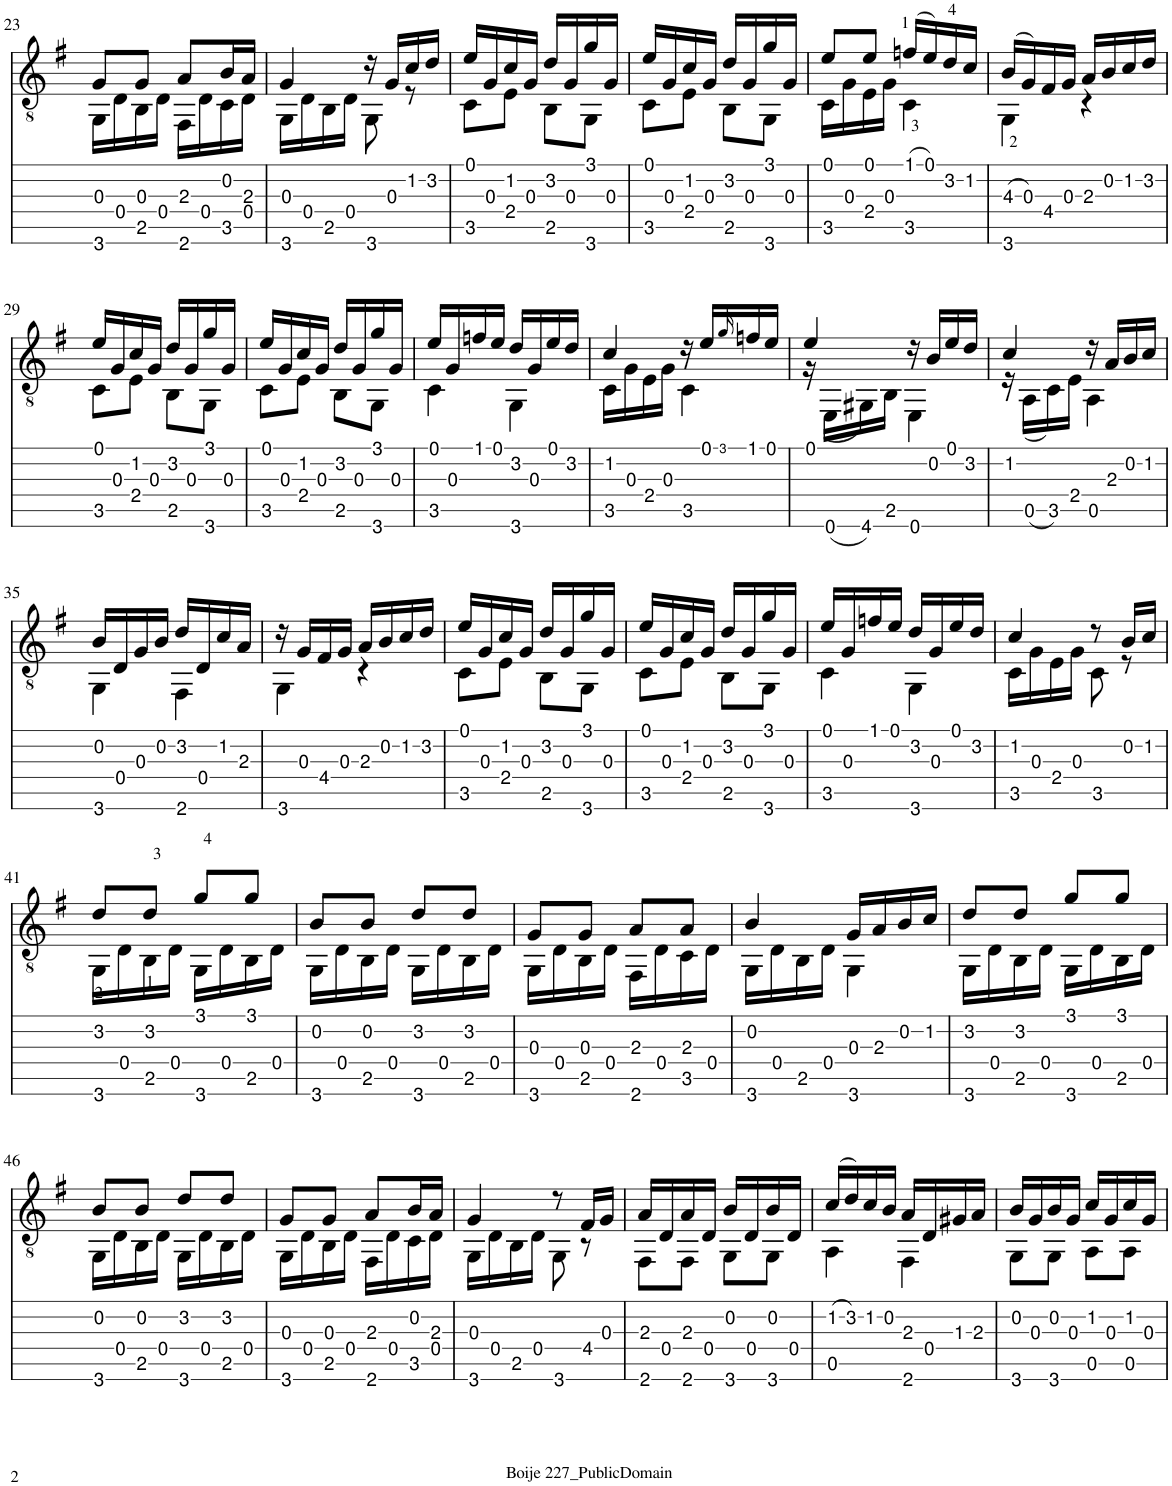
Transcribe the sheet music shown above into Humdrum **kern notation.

**kern	**kern
*part1	*part1
*staff2	*staff1
*I"Guitar	*
*I'Guit.	*
!!LO:PB:g=z
*	*clefGv2
*k[f#]	*k[f#]
*M2/4	*M2/4
=23	=23
*^	*^
8GL	16GGLL	8G/L	16GG\LL
.	16DJ	.	16D\
8GJ	16BBL	8G/J	16BB\
.	16DJJ	.	16D\JJ
8AL	16FF#LL	8A/L	16FF#\LL
.	16DJ	.	16D\
16BL	16CL	16B/L	16C\
16AJJ	16DJJ	16A/JJ	16D\JJ
=24	=24	=24	=24
4G	16GGLL	4G/	16GG\LL
.	16DJ	.	16D\
.	16BBL	.	16BB\
.	16DJJ	.	16D\JJ
16r	8GG	16r	8GG\
16GLL	.	16G/LL	.
16c	8r	16c/	8r
16dJJ	.	16d/JJ	.
=25	=25	=25	=25
16eLL	8CL	16e/LL	8C\L
16GJ	.	16G/	.
16cL	8EJ	16c/	8E\J
16GJJ	.	16G/JJ	.
16dLL	8BBL	16d/LL	8BB\L
16GJ	.	16G/	.
16gL	8GGJ	16g/	8GG\J
16GJJ	.	16G/JJ	.
=26	=26	=26	=26
16eLL	8CL	16e/LL	8C\L
16GJ	.	16G/	.
16cL	8EJ	16c/	8E\J
16GJJ	.	16G/JJ	.
16dLL	8BBL	16d/LL	8BB\L
16GJ	.	16G/	.
16gL	8GGJ	16g/	8GG\J
16GJJ	.	16G/JJ	.
=27	=27	=27	=27
8eL	16CLL	8e/L	16C\LL
.	16GJ	.	16G\
8eJ	16EL	8e/J	16E\
.	16GJJ	.	16G\JJ
16fLL	4C	(16fn/LL	4C\
16eJ	.	16e/)	.
16dL	.	16d/	.
16cJJ	.	16c/JJ	.
=28	=28	=28	=28
16BLL	4GG	(16B/LL	4GG\
16GJ	.	16G/)	.
16F#L	.	16F#/	.
16GJJ	.	16G/JJ	.
16ALL	4r	16A/LL	4r
16BJ	.	16B/	.
16cL	.	16c/	.
16dJJ	.	16d/JJ	.
!!LO:LB:g=z	!!
=29	=29	=29	=29
16eLL	8CL	16e/LL	8C\L
16GJ	.	16G/	.
16cL	8EJ	16c/	8E\J
16GJJ	.	16G/JJ	.
16dLL	8BBL	16d/LL	8BB\L
16GJ	.	16G/	.
16gL	8GGJ	16g/	8GG\J
16GJJ	.	16G/JJ	.
=30	=30	=30	=30
16eLL	8CL	16e/LL	8C\L
16GJ	.	16G/	.
16cL	8EJ	16c/	8E\J
16GJJ	.	16G/JJ	.
16dLL	8BBL	16d/LL	8BB\L
16GJ	.	16G/	.
16gL	8GGJ	16g/	8GG\J
16GJJ	.	16G/JJ	.
=31	=31	=31	=31
16eLL	4C	16e/LL	4C\
16GJ	.	16G/	.
16fL	.	16fn/	.
16eJJ	.	16e/JJ	.
16dLL	4GG	16d/LL	4GG\
16GJ	.	16G/	.
16eL	.	16e/	.
16dJJ	.	16d/JJ	.
=32	=32	=32	=32
4c	16CLL	4c/	16C\LL
.	16GJ	.	16G\
.	16EL	.	16E\
.	16GJJ	.	16G\JJ
16r	4C	16r	4C\
16eLL	.	16e/LL	.
qg	.	16qg/	.
16f	.	16fn/	.
16eJJ	.	16e/JJ	.
=33	=33	=33	=33
4e	16r	4e/	16r
.	16EELL	.	(16EE\LL
.	16GG#	.	16GG#X\)
.	16BBJJ	.	16BB\JJ
16r	4EE	16r	4EE\
16BLL	.	16B/LL	.
16e	.	16e/	.
16dJJ	.	16d/JJ	.
=34	=34	=34	=34
4c	16r	4c/	16r
.	16AALL	.	(16AA\LL
.	16C	.	16C\)
.	16EJJ	.	16E\JJ
16r	4AA	16r	4AA\
16ALL	.	16A/LL	.
16B	.	16B/	.
16cJJ	.	16c/JJ	.
!!LO:LB:g=z	!!
=35	=35	=35	=35
16BLL	4GG	16B/LL	4GG\
16DJ	.	16D/	.
16GL	.	16G/	.
16BJJ	.	16B/JJ	.
16dLL	4FF#	16d/LL	4FF#\
16DJ	.	16D/	.
16cL	.	16c/	.
16AJJ	.	16A/JJ	.
=36	=36	=36	=36
16r	4GG	16r	4GG\
16GLL	.	16G/LL	.
16F#	.	16F#/	.
16GJJ	.	16G/JJ	.
16ALL	4r	16A/LL	4r
16BJ	.	16B/	.
16cL	.	16c/	.
16dJJ	.	16d/JJ	.
=37	=37	=37	=37
16eLL	8CL	16e/LL	8C\L
16GJ	.	16G/	.
16cL	8EJ	16c/	8E\J
16GJJ	.	16G/JJ	.
16dLL	8BBL	16d/LL	8BB\L
16GJ	.	16G/	.
16gL	8GGJ	16g/	8GG\J
16GJJ	.	16G/JJ	.
=38	=38	=38	=38
16eLL	8CL	16e/LL	8C\L
16GJ	.	16G/	.
16cL	8EJ	16c/	8E\J
16GJJ	.	16G/JJ	.
16dLL	8BBL	16d/LL	8BB\L
16GJ	.	16G/	.
16gL	8GGJ	16g/	8GG\J
16GJJ	.	16G/JJ	.
=39	=39	=39	=39
16eLL	4C	16e/LL	4C\
16GJ	.	16G/	.
16fL	.	16fn/	.
16eJJ	.	16e/JJ	.
16dLL	4GG	16d/LL	4GG\
16GJ	.	16G/	.
16eL	.	16e/	.
16dJJ	.	16d/JJ	.
=40	=40	=40	=40
4c	16CLL	4c/	16C\LL
.	16GJ	.	16G\
.	16EL	.	16E\
.	16GJJ	.	16G\JJ
8r	8C	8r	8C\
16BLL	8r	16B/LL	8r
16cJJ	.	16c/JJ	.
!!LO:LB:g=z	!!
=41	=41	=41	=41
8dL	16GGLL	8d/L	16GG\LL
.	16DJ	.	16D\
8dJ	16BBL	8d/J	16BB\
.	16DJJ	.	16D\JJ
8gL	16GGLL	8g/L	16GG\LL
.	16DJ	.	16D\
8gJ	16BBL	8g/J	16BB\
.	16DJJ	.	16D\JJ
=42	=42	=42	=42
8BL	16GGLL	8B/L	16GG\LL
.	16DJ	.	16D\
8BJ	16BBL	8B/J	16BB\
.	16DJJ	.	16D\JJ
8dL	16GGLL	8d/L	16GG\LL
.	16DJ	.	16D\
8dJ	16BBL	8d/J	16BB\
.	16DJJ	.	16D\JJ
=43	=43	=43	=43
8GL	16GGLL	8G/L	16GG\LL
.	16DJ	.	16D\
8GJ	16BBL	8G/J	16BB\
.	16DJJ	.	16D\JJ
8AL	16FF#LL	8A/L	16FF#\LL
.	16DJ	.	16D\
8AJ	16CL	8A/J	16C\
.	16DJJ	.	16D\JJ
=44	=44	=44	=44
4B	16GGLL	4B/	16GG\LL
.	16DJ	.	16D\
.	16BBL	.	16BB\
.	16DJJ	.	16D\JJ
16GLL	4GG	16G/LL	4GG\
16AJ	.	16A/	.
16BL	.	16B/	.
16cJJ	.	16c/JJ	.
=45	=45	=45	=45
8dL	16GGLL	8d/L	16GG\LL
.	16DJ	.	16D\
8dJ	16BBL	8d/J	16BB\
.	16DJJ	.	16D\JJ
8gL	16GGLL	8g/L	16GG\LL
.	16DJ	.	16D\
8gJ	16BBL	8g/J	16BB\
.	16DJJ	.	16D\JJ
!!LO:LB:g=z	!!
=46	=46	=46	=46
8BL	16GGLL	8B/L	16GG\LL
.	16DJ	.	16D\
8BJ	16BBL	8B/J	16BB\
.	16DJJ	.	16D\JJ
8dL	16GGLL	8d/L	16GG\LL
.	16DJ	.	16D\
8dJ	16BBL	8d/J	16BB\
.	16DJJ	.	16D\JJ
=47	=47	=47	=47
8GL	16GGLL	8G/L	16GG\LL
.	16DJ	.	16D\
8GJ	16BBL	8G/J	16BB\
.	16DJJ	.	16D\JJ
8AL	16FF#LL	8A/L	16FF#\LL
.	16DJ	.	16D\
16BL	16CL	16B/L	16C\
16AJJ	16DJJ	16A/JJ	16D\JJ
=48	=48	=48	=48
4G	16GGLL	4G/	16GG\LL
.	16DJ	.	16D\
.	16BBL	.	16BB\
.	16DJJ	.	16D\JJ
8r	8GG	8r	8GG\
16F#LL	8r	16F#/LL	8r
16GJJ	.	16G/JJ	.
=49	=49	=49	=49
16ALL	8FF#L	16A/LL	8FF#\L
16DJ	.	16D/	.
16AL	8FF#J	16A/	8FF#\J
16DJJ	.	16D/JJ	.
16BLL	8GGL	16B/LL	8GG\L
16DJ	.	16D/	.
16BL	8GGJ	16B/	8GG\J
16DJJ	.	16D/JJ	.
=50	=50	=50	=50
16cLL	4AA	(16c/LL	4AA\
16dJ	.	16d/)	.
16cL	.	16c/	.
16BJJ	.	16B/JJ	.
16ALL	4FF#	16A/LL	4FF#\
16DJ	.	16D/	.
16G#L	.	16G#X/	.
16AJJ	.	16A/JJ	.
=51	=51	=51	=51
16BLL	8GGL	16B/LL	8GG\L
16GJ	.	16G/	.
16BL	8GGJ	16B/	8GG\J
16GJJ	.	16G/JJ	.
16cLL	8AAL	16c/LL	8AA\L
16GJ	.	16G/	.
16cL	8AAJ	16c/	8AA\J
16GJJ	.	16G/JJ	.
*v	*v	*	*
*	*v	*v
=	=
*-	*-
